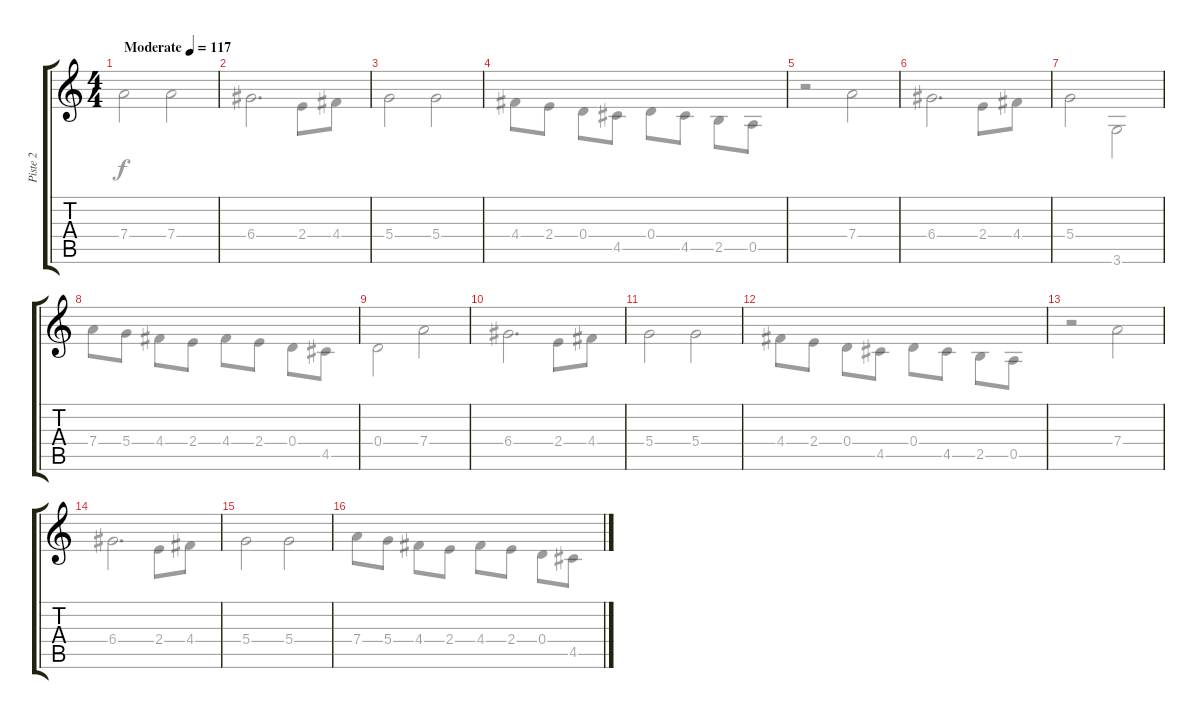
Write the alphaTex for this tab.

\track ("Piste 2" "Piste 2") {instrument acousticguitarsteel}
\staff {score tabs}
\tuning (E4 B3 G3 D3 A2 E2) {hide}
\voice
\ts (4 4)
\tempo (117 "Moderate")
\clef g2
\ks c
|
|
|
|
|
|
|
|
|
|
|
|
|
|
|
\voice
\clef g2
\ks c
7.4.2{dy f} 7.4.2 |
6.4.2{d} 2.4.8 4.4.8 |
5.4.2 5.4.2 |
4.4.8 2.4.8 0.4.8 4.5.8 0.4.8 4.5.8 2.5.8 0.5.8 |
r.2 7.4.2 |
6.4.2{d} 2.4.8 4.4.8 |
5.4.2 3.6.2 |
7.4.8 5.4.8 4.4.8 2.4.8 4.4.8 2.4.8 0.4.8 4.5.8 |
0.4.2 7.4.2 |
6.4.2{d} 2.4.8 4.4.8 |
5.4.2 5.4.2 |
4.4.8 2.4.8 0.4.8 4.5.8 0.4.8 4.5.8 2.5.8 0.5.8 |
r.2 7.4.2 |
6.4.2{d} 2.4.8 4.4.8 |
5.4.2 5.4.2 |
7.4.8 5.4.8 4.4.8 2.4.8 4.4.8 2.4.8 0.4.8 4.5.8
